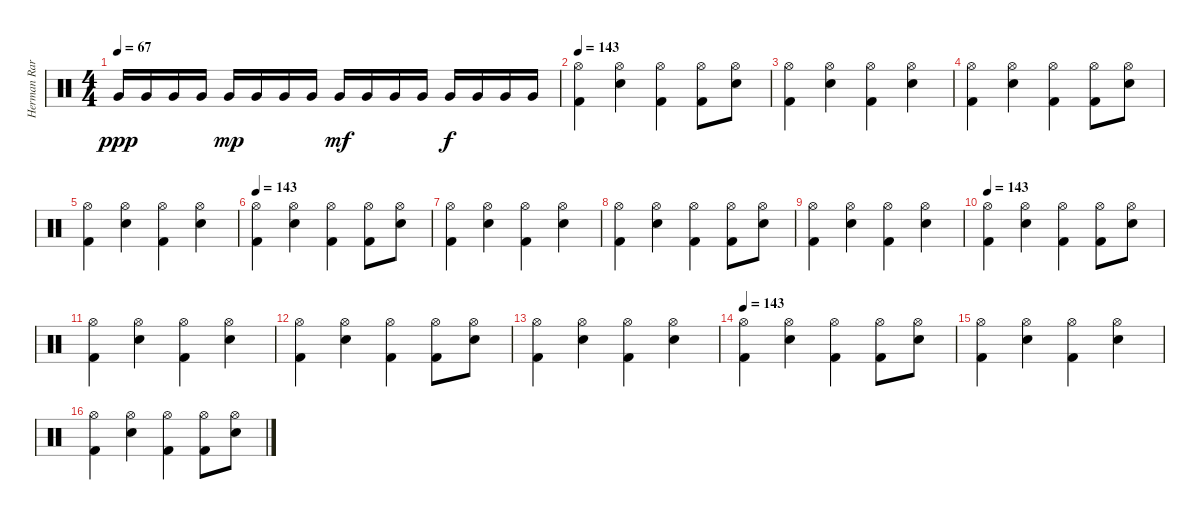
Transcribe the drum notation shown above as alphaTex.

\track ("Herman Rarebell" "Herman Rar") {instrument percussion}
\staff {score}
\articulation defaults
\ts (4 4)
\tempo 67
\clef neutral
\ks c "Very Low Tom (hit)".16{dy ppp} "Very Low Tom (hit)".16 "Very Low Tom (hit)".16 "Very Low Tom (hit)".16 "Very Low Tom (hit)".16{dy mp} "Very Low Tom (hit)".16 "Very Low Tom (hit)".16 "Very Low Tom (hit)".16 "Very Low Tom (hit)".16{dy mf} "Very Low Tom (hit)".16 "Very Low Tom (hit)".16 "Very Low Tom (hit)".16 "Very Low Tom (hit)".16{dy f} "Very Low Tom (hit)".16 "Very Low Tom (hit)".16 "Very Low Tom (hit)".16
|
\tempo 143
("Kick (hit) 2" "Hi-Hat (open)").4 ("Snare (hit) 2" "Hi-Hat (open)").4 ("Kick (hit) 2" "Hi-Hat (open)").4 ("Kick (hit) 2" "Hi-Hat (open)").8 ("Snare (hit) 2" "Hi-Hat (open)").8 |
("Kick (hit) 2" "Hi-Hat (open)").4 ("Snare (hit) 2" "Hi-Hat (open)").4 ("Kick (hit) 2" "Hi-Hat (open)").4 ("Snare (hit) 2" "Hi-Hat (open)").4 |
("Kick (hit) 2" "Hi-Hat (open)").4 ("Snare (hit) 2" "Hi-Hat (open)").4 ("Kick (hit) 2" "Hi-Hat (open)").4 ("Kick (hit) 2" "Hi-Hat (open)").8 ("Snare (hit) 2" "Hi-Hat (open)").8 |
("Kick (hit) 2" "Hi-Hat (open)").4 ("Snare (hit) 2" "Hi-Hat (open)").4 ("Kick (hit) 2" "Hi-Hat (open)").4 ("Snare (hit) 2" "Hi-Hat (open)").4 |
\tempo 143
("Kick (hit) 2" "Hi-Hat (open)").4 ("Snare (hit) 2" "Hi-Hat (open)").4 ("Kick (hit) 2" "Hi-Hat (open)").4 ("Kick (hit) 2" "Hi-Hat (open)").8 ("Snare (hit) 2" "Hi-Hat (open)").8 |
("Kick (hit) 2" "Hi-Hat (open)").4 ("Snare (hit) 2" "Hi-Hat (open)").4 ("Kick (hit) 2" "Hi-Hat (open)").4 ("Snare (hit) 2" "Hi-Hat (open)").4 |
("Kick (hit) 2" "Hi-Hat (open)").4 ("Snare (hit) 2" "Hi-Hat (open)").4 ("Kick (hit) 2" "Hi-Hat (open)").4 ("Kick (hit) 2" "Hi-Hat (open)").8 ("Snare (hit) 2" "Hi-Hat (open)").8 |
("Kick (hit) 2" "Hi-Hat (open)").4 ("Snare (hit) 2" "Hi-Hat (open)").4 ("Kick (hit) 2" "Hi-Hat (open)").4 ("Snare (hit) 2" "Hi-Hat (open)").4 |
\tempo 143
("Kick (hit) 2" "Hi-Hat (open)").4 ("Snare (hit) 2" "Hi-Hat (open)").4 ("Kick (hit) 2" "Hi-Hat (open)").4 ("Kick (hit) 2" "Hi-Hat (open)").8 ("Snare (hit) 2" "Hi-Hat (open)").8 |
("Kick (hit) 2" "Hi-Hat (open)").4 ("Snare (hit) 2" "Hi-Hat (open)").4 ("Kick (hit) 2" "Hi-Hat (open)").4 ("Snare (hit) 2" "Hi-Hat (open)").4 |
("Kick (hit) 2" "Hi-Hat (open)").4 ("Snare (hit) 2" "Hi-Hat (open)").4 ("Kick (hit) 2" "Hi-Hat (open)").4 ("Kick (hit) 2" "Hi-Hat (open)").8 ("Snare (hit) 2" "Hi-Hat (open)").8 |
("Kick (hit) 2" "Hi-Hat (open)").4 ("Snare (hit) 2" "Hi-Hat (open)").4 ("Kick (hit) 2" "Hi-Hat (open)").4 ("Snare (hit) 2" "Hi-Hat (open)").4 |
\tempo 143
("Kick (hit) 2" "Hi-Hat (open)").4 ("Snare (hit) 2" "Hi-Hat (open)").4 ("Kick (hit) 2" "Hi-Hat (open)").4 ("Kick (hit) 2" "Hi-Hat (open)").8 ("Snare (hit) 2" "Hi-Hat (open)").8 |
("Kick (hit) 2" "Hi-Hat (open)").4 ("Snare (hit) 2" "Hi-Hat (open)").4 ("Kick (hit) 2" "Hi-Hat (open)").4 ("Snare (hit) 2" "Hi-Hat (open)").4 |
("Kick (hit) 2" "Hi-Hat (open)").4 ("Snare (hit) 2" "Hi-Hat (open)").4 ("Kick (hit) 2" "Hi-Hat (open)").4 ("Kick (hit) 2" "Hi-Hat (open)").8 ("Snare (hit) 2" "Hi-Hat (open)").8
